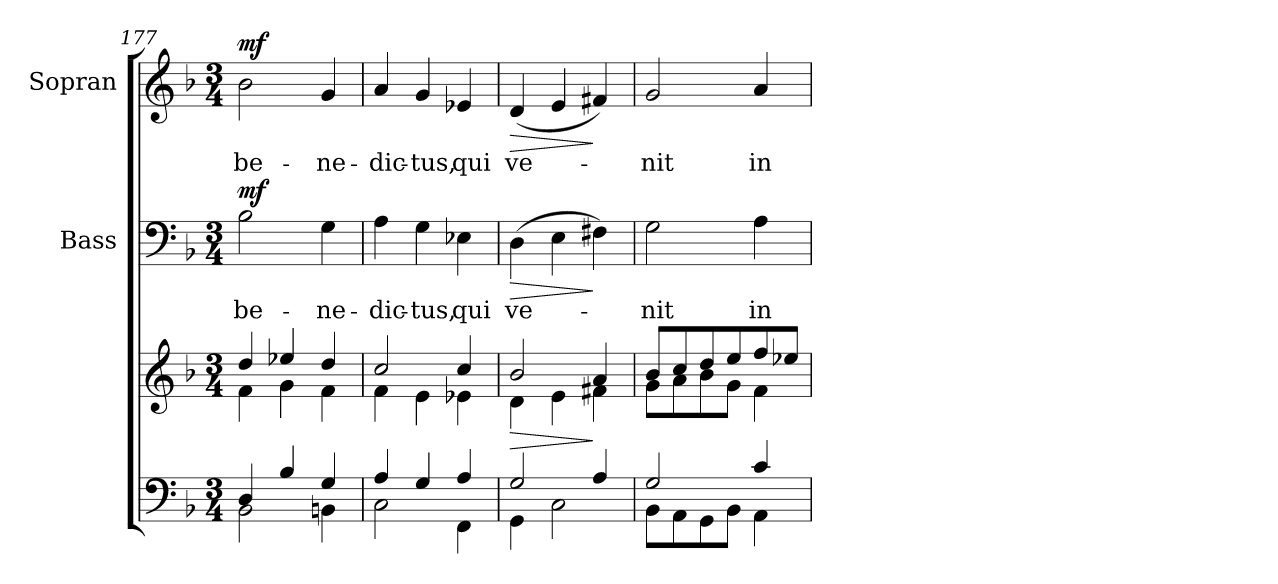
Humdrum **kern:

**kern	**kern	**dynam	**kern	**text	**dynam	**kern	**text	**dynam
*part3	*part3	*part3	*part2	*part2	*part2	*part1	*part1	*part1
*staff4	*staff3	*staff3/4	*staff2	*staff2	*staff2	*staff1	*staff1	*staff1
*	*	*	*I"Bass	*	*	*I"Sopran	*	*
*	*	*	*I'B.	*	*	*I'S.	*	*
*clefF4	*clefG2	*	*clefF4	*	*	*clefG2	*	*
*k[b-]	*k[b-]	*	*k[b-]	*	*	*k[b-]	*	*
*F:	*F:	*	*F:	*	*	*F:	*	*
*M3/4	*M3/4	*	*M3/4	*	*	*M3/4	*	*
=177	=177	=177	=177	=177	=177	=177	=177	=177
*^	*^	*	*	*	*	*	*	*
!	!	!	!	!	!	!LO:LY:b	!LO:DY:a	!	!LO:LY:b	!LO:DY:a
4D/	2BB-\	4dd/	4f\	.	2B-\	be-	mf	2b-\	be-	mf
4B-/	.	4ee-X/	4g\	.	.	.	.	.	.	.
!	!	!	!	!	!	!LO:LY:b	!	!	!LO:LY:b	!
4G/	4BBn\	4dd/	4f\	.	4G\	-ne-	.	4g/	-ne-	.
=178	=178	=178	=178	=178	=178	=178	=178	=178	=178	=178
!	!	!	!	!	!	!LO:LY:b	!	!	!LO:LY:b	!
4A/	2C\	2cc/	4f\	.	4A\	-dic-	.	4a/	-dic-	.
!	!	!	!	!	!	!LO:LY:b	!	!	!LO:LY:b	!
4G/	.	.	4e\	.	4G\	-tus,	.	4g/	-tus,	.
!	!	!	!	!	!	!LO:LY:b	!	!	!LO:LY:b	!
4A/	4FF\	4cc/	4e-X\	.	4E-X\	qui	.	4e-X/	qui	.
!!LO:PB:g=z
=179	=179	=179	=179	=179	=179	=179	=179	=179	=179	=179
!	!	!	!	!LO:HP:b	!	!LO:LY:b	!LO:HP:b	!	!LO:LY:b	!LO:HP:b
2G/	4GG\	2b-/	4d\	>	(>4D\	ve-	>	(<4d/	ve-	>
.	2C\	.	4e\	.	4E\	.	.	4e/	.	.
4A/	.	4a/	4f#X\	]	4F#X\)	.	]	4f#X/)	.	]
=180	=180	=180	=180	=180	=180	=180	=180	=180	=180	=180
!	!	!	!	!	!	!LO:LY:b	!	!	!LO:LY:b	!
2G/	8BB-\L	8b-/L	8g\L	.	2G\	-nit	.	2g/	-nit	.
.	8AA\	8cc/	8a\	.	.	.	.	.	.	.
.	8GG\	8dd/	8b-\	.	.	.	.	.	.	.
.	8BB-\J	8ee/	8g\J	.	.	.	.	.	.	.
!	!	!	!	!	!	!LO:LY:b	!	!	!LO:LY:b	!
4c/	4AA\	8ff/	4f\	.	4A\	in	.	4a/	in	.
.	.	8ee-X/J	.	.	.	.	.	.	.	.
*v	*v	*	*	*	*	*	*	*	*	*
*	*v	*v	*	*	*	*	*	*	*
=	=	=	=	=	=	=	=	=
*-	*-	*-	*-	*-	*-	*-	*-	*-
